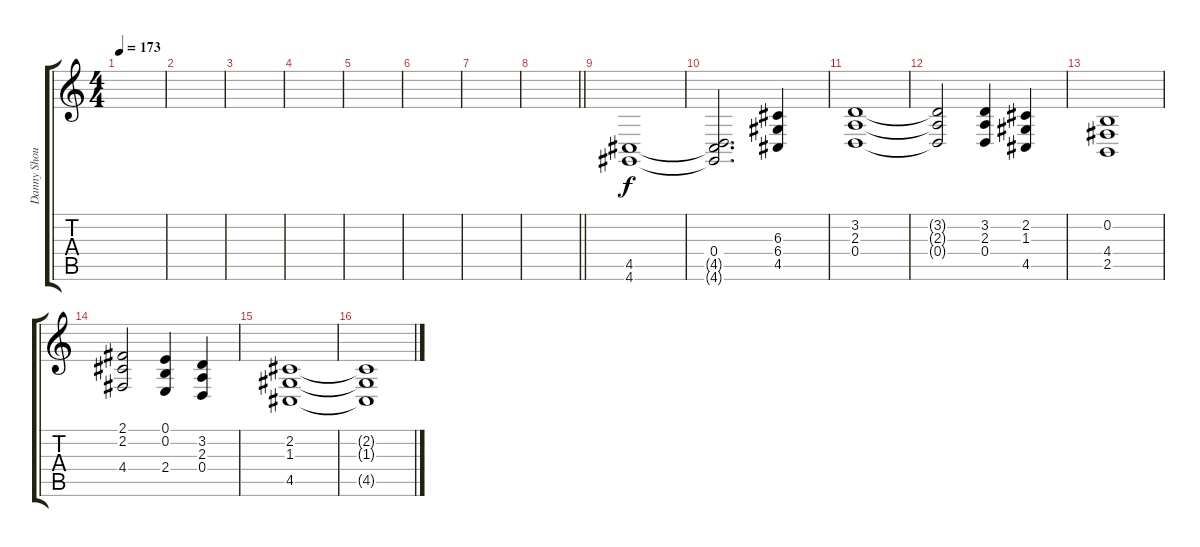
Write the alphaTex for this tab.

\track ("Danny Shouman" "Danny Shou") {instrument lead1square}
\staff {score tabs}
\tuning (E4 B3 G3 D3 A2 E2) {hide}
\ts (4 4)
\tempo 173
\clef g2
\ks c
|
|
|
|
|
|
|
\barLineRight lightlight
|
(4.5 4.6).1{dy f} |
(0.4 4.5{t} 4.6{t}).2{d} (6.3 6.4 4.5).4 |
(3.2 2.3 0.4).1 |
(3.2{t} 2.3{t} 0.4{t}).2 (3.2 2.3 0.4).4 (2.2 1.3 4.5).4 |
(0.2 4.4 2.5).1 |
(2.1 2.2 4.4).2 (0.1 0.2 2.4).4 (3.2 2.3 0.4).4 |
(2.2 1.3 4.5).1 |
(2.2{t} 1.3{t} 4.5{t}).1
